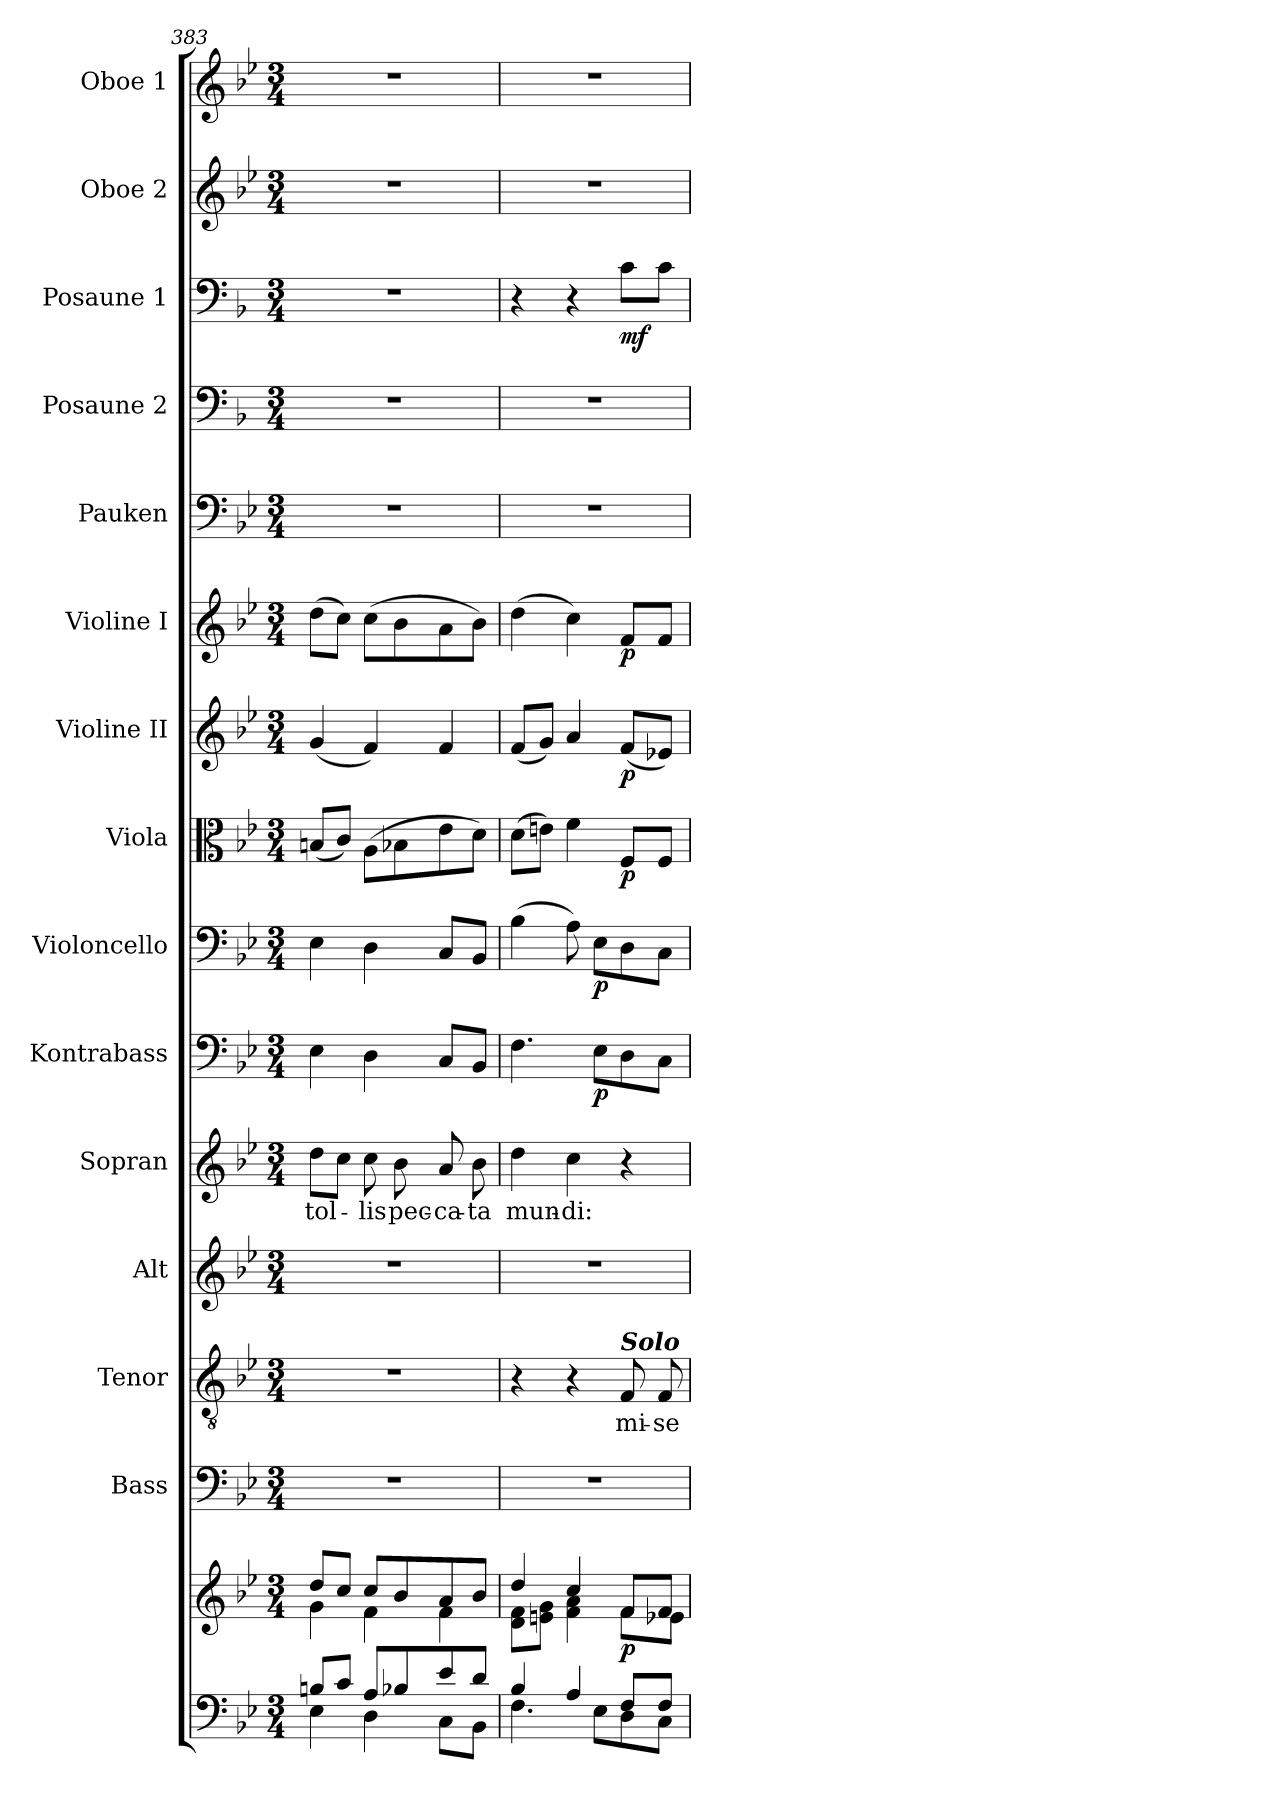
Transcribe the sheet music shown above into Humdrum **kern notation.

**kern	**kern	**dynam	**kern	**kern	**text	**kern	**kern	**text	**kern	**dynam	**kern	**dynam	**kern	**dynam	**kern	**dynam	**kern	**dynam	**kern	**kern	**kern	**dynam	**kern	**kern
*part15	*part15	*part15	*part14	*part13	*part13	*part12	*part11	*part11	*part10	*part10	*part9	*part9	*part8	*part8	*part7	*part7	*part6	*part6	*part5	*part4	*part3	*part3	*part2	*part1
*staff16	*staff15	*staff15/16	*staff14	*staff13	*staff13	*staff12	*staff11	*staff11	*staff10	*staff10	*staff9	*staff9	*staff8	*staff8	*staff7	*staff7	*staff6	*staff6	*staff5	*staff4	*staff3	*staff3	*staff2	*staff1
*	*	*	*I"Bass	*I"Tenor	*	*I"Alt	*I"Sopran	*	*I"Kontrabass	*	*I"Violoncello	*	*I"Viola	*	*I"Violine II	*	*I"Violine I	*	*I"Pauken	*I"Posaune 2	*I"Posaune 1	*	*I"Oboe 2	*I"Oboe 1
*	*	*	*I'B.	*I'T.	*	*I'A.	*I'S.	*	*I'Kb.	*	*I'Vc.	*	*I'Vla.	*	*I'Vl. II	*	*I'Vl. I	*	*I'Pk.	*I'Pos. 2	*I'Pos. 1	*	*I'Ob. 2	*I'Ob. 1
*clefF4	*clefG2	*	*clefF4	*clefGv2	*	*clefG2	*clefG2	*	*clefF4	*	*clefF4	*	*clefC3	*	*clefG2	*	*clefG2	*	*clefF4	*clefF4	*clefF4	*	*clefG2	*clefG2
*	*	*	*	*	*	*	*	*	*ITrd7c12	*	*	*	*	*	*	*	*	*	*	*ITrd4c7	*ITrd4c7	*	*	*
*k[b-e-]	*k[b-e-]	*	*k[b-e-]	*k[b-e-]	*	*k[b-e-]	*k[b-e-]	*	*k[b-e-]	*	*k[b-e-]	*	*k[b-e-]	*	*k[b-e-]	*	*k[b-e-]	*	*k[b-e-]	*k[b-e-]	*k[b-e-]	*	*k[b-e-]	*k[b-e-]
*B-:	*B-:	*	*B-:	*B-:	*	*B-:	*B-:	*	*B-:	*	*B-:	*	*B-:	*	*B-:	*	*B-:	*	*B-:	*B-:	*B-:	*	*B-:	*B-:
*M3/4	*M3/4	*	*M3/4	*M3/4	*	*M3/4	*M3/4	*	*M3/4	*	*M3/4	*	*M3/4	*	*M3/4	*	*M3/4	*	*M3/4	*M3/4	*M3/4	*	*M3/4	*M3/4
=383	=383	=383	=383	=383	=383	=383	=383	=383	=383	=383	=383	=383	=383	=383	=383	=383	=383	=383	=383	=383	=383	=383	=383	=383
*^	*^	*	*	*	*	*	*	*	*	*	*	*	*	*	*	*	*	*	*	*	*	*	*	*
!	!	!	!	!	!	!	!	!	!	!LO:LY:b	!	!	!	!	!	!	!	!	!	!	!	!	!	!	!	!
8Bn/L	4E-\	8dd/L	4g\	.	2.r	2.r	.	2.r	8dd\L	tol-	4EE-\	.	4E-\	.	(<8Bn/L	.	(<4g/	.	(>8dd\L	.	2.r	2.r	2.r	.	2.r	2.r
8c/J	.	8cc/J	.	.	.	.	.	.	8cc\J	.	.	.	.	.	8c/J)	.	.	.	8cc\J)	.	.	.	.	.	.	.
!	!	!	!	!	!	!	!	!	!	!LO:LY:b	!	!	!	!	!	!	!	!	!	!	!	!	!	!	!	!
8A/L	4D\	8cc/L	4f\	.	.	.	.	.	8cc\	-lis	4DD\	.	4D\	.	(>8A\L	.	4f/)	.	(>8cc\L	.	.	.	.	.	.	.
!	!	!	!	!	!	!	!	!	!	!LO:LY:b	!	!	!	!	!	!	!	!	!	!	!	!	!	!	!	!
8B-X/	.	8b-/	.	.	.	.	.	.	8b-\	pec-	.	.	.	.	8B-X\	.	.	.	8b-\	.	.	.	.	.	.	.
!	!	!	!	!	!	!	!	!	!	!LO:LY:b	!	!	!	!	!	!	!	!	!	!	!	!	!	!	!	!
8e-/	8C\L	8a/	4f\	.	.	.	.	.	8a/	-ca-	8CC/L	.	8C/L	.	8e-\	.	4f/	.	8a\	.	.	.	.	.	.	.
!	!	!	!	!	!	!	!	!	!	!LO:LY:b	!	!	!	!	!	!	!	!	!	!	!	!	!	!	!	!
8d/J	8BB-\J	8b-/J	.	.	.	.	.	.	8b-\	-ta	8BBB-/J	.	8BB-/J	.	8d\J)	.	.	.	8b-\J)	.	.	.	.	.	.	.
=384	=384	=384	=384	=384	=384	=384	=384	=384	=384	=384	=384	=384	=384	=384	=384	=384	=384	=384	=384	=384	=384	=384	=384	=384	=384	=384
!	!	!	!	!	!	!	!	!	!	!LO:LY:b	!	!	!	!	!	!	!	!	!	!	!	!	!	!	!	!
4B-/	4.F\	4dd/	8d\ 8f\L	.	2.r	4r	.	2.r	4dd\	mun-	4.FF\	.	(>4B-\	.	(>8d\L	.	(<8f/L	.	(>4dd\	.	2.r	2.r	4r	.	2.r	2.r
.	.	.	8en\ 8g\J	.	.	.	.	.	.	.	.	.	.	.	8en\J)	.	8g/J)	.	.	.	.	.	.	.	.	.
!	!	!	!	!	!	!	!	!	!	!LO:LY:b	!	!	!	!	!	!	!	!	!	!	!	!	!	!	!	!
4A/	.	4cc/	4f\ 4a\	.	.	4r	.	.	4cc\	-di:	.	.	8A\)	.	4f\	.	4a/	.	4cc\)	.	.	.	4r	.	.	.
!	!	!	!	!	!	!	!	!	!	!	!	!LO:DY:b	!	!LO:DY:b	!	!	!	!	!	!	!	!	!	!	!	!
.	8E-\L	.	.	.	.	.	.	.	.	.	8EE-\L	p	8E-\L	p	.	.	.	.	.	.	.	.	.	.	.	.
!	!	!	!	!	!	!LO:TX:a:Bi:t=Solo	!	!	!	!	!	!	!	!	!	!	!	!	!	!	!	!	!	!	!	!
!	!	!	!	!LO:DY:b	!	!	!LO:LY:b	!	!	!	!	!	!	!	!	!LO:DY:b	!	!LO:DY:b	!	!LO:DY:b	!	!	!	!LO:DY:b	!	!
8F/L	8D\	8f/L	8f\L	p	.	8F/	mi-	.	4r	.	8DD\	.	8D\	.	8F/L	p	(<8f/L	p	8f/L	p	.	.	8F\L	mf	.	.
!	!	!	!	!	!	!	!LO:LY:b	!	!	!	!	!	!	!	!	!	!	!	!	!	!	!	!	!	!	!
8F/J	8C\J	8f/J	8e-X\J	.	.	8F/	-se-	.	.	.	8CC\J	.	8C\J	.	8F/J	.	8e-X/J)	.	8f/J	.	.	.	8F\J	.	.	.
*v	*v	*	*	*	*	*	*	*	*	*	*	*	*	*	*	*	*	*	*	*	*	*	*	*	*	*
*	*v	*v	*	*	*	*	*	*	*	*	*	*	*	*	*	*	*	*	*	*	*	*	*	*	*
=	=	=	=	=	=	=	=	=	=	=	=	=	=	=	=	=	=	=	=	=	=	=	=	=
*-	*-	*-	*-	*-	*-	*-	*-	*-	*-	*-	*-	*-	*-	*-	*-	*-	*-	*-	*-	*-	*-	*-	*-	*-
